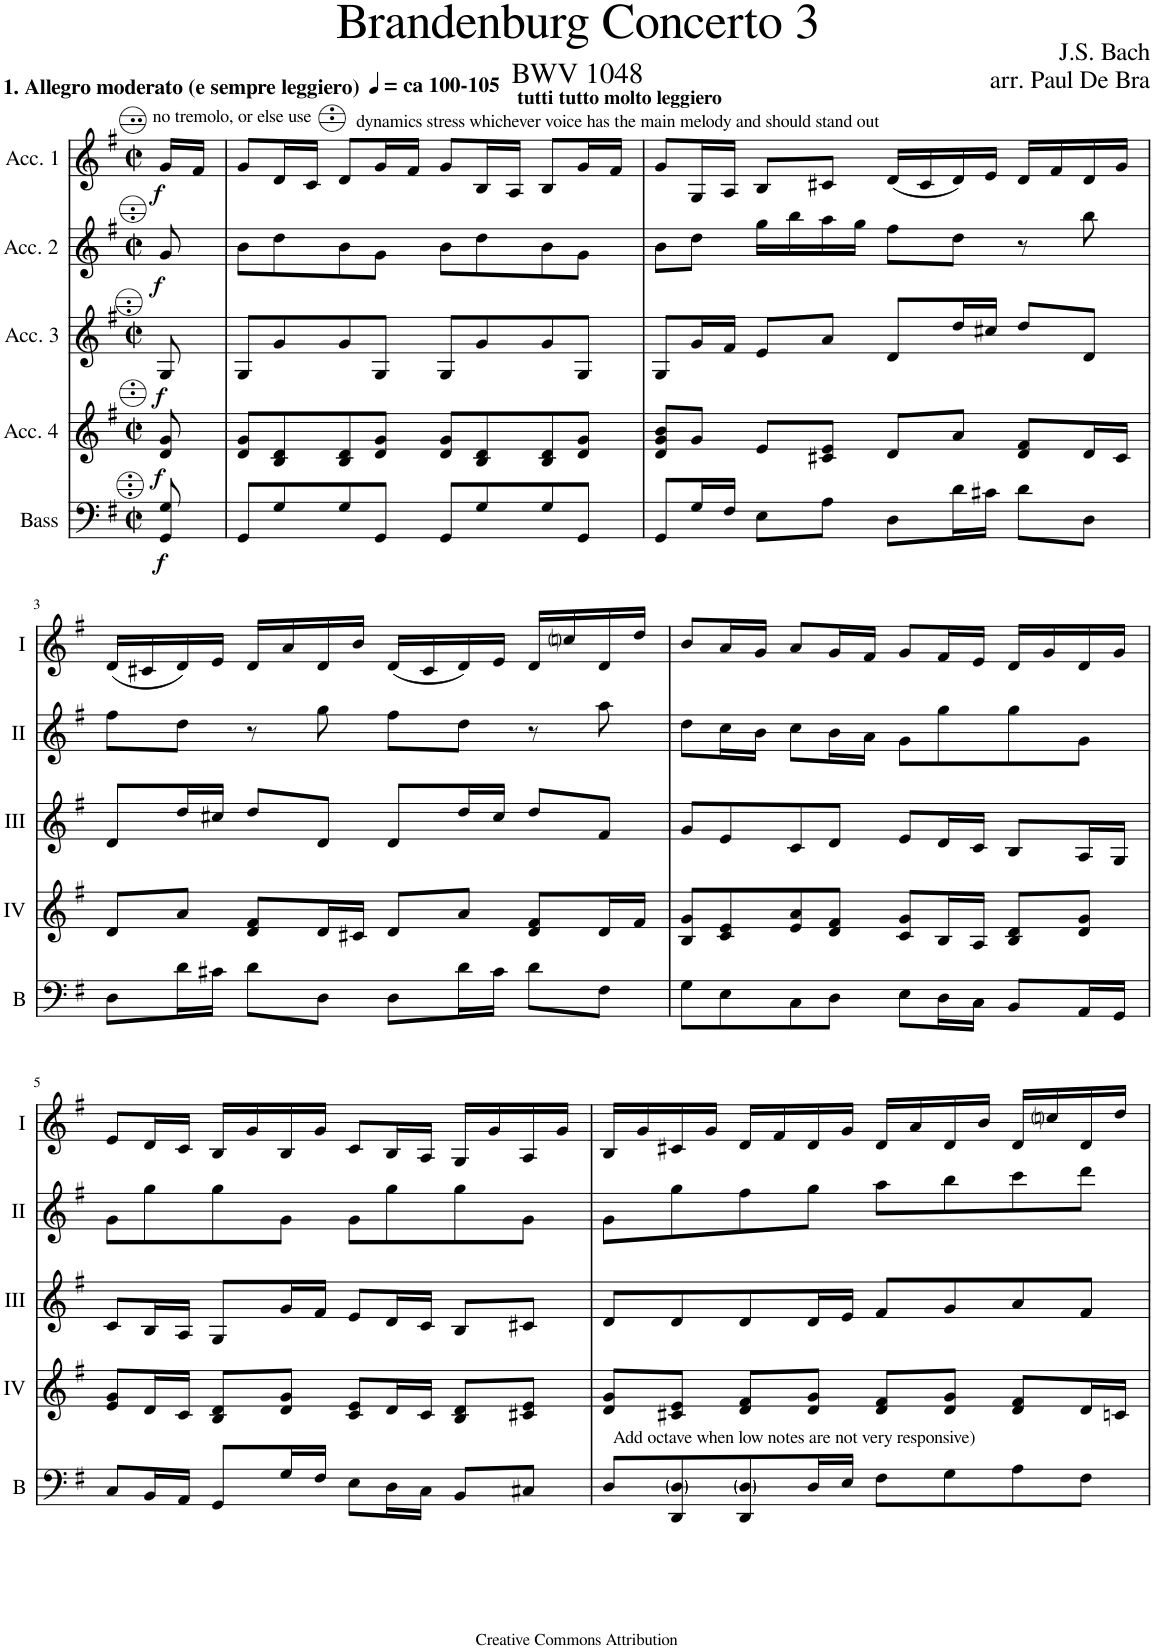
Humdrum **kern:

**kern	**dynam	**kern	**dynam	**kern	**dynam	**kern	**dynam	**kern	**dynam
*part5	*part5	*part4	*part4	*part3	*part3	*part2	*part2	*part1	*part1
*staff5	*staff5	*staff4	*staff4	*staff3	*staff3	*staff2	*staff2	*staff1	*staff1
*I"Bass	*	*I"Acc. 4	*	*I"Acc. 3	*	*I"Acc. 2	*	*I"Acc. 1	*
*I'B	*	*	*	*	*	*	*	*	*
*clefF4	*	*clefG2	*	*clefG2	*	*clefG2	*	*clefG2	*
*Trd7c12	*	*	*	*Trd7c12	*	*Trd7c12	*	*	*
*k[f#]	*	*k[f#]	*	*k[f#]	*	*k[f#]	*	*k[f#]	*
*M2/2	*	*M2/2	*	*M2/2	*	*M2/2	*	*M2/2	*
*met(c|)	*	*met(c|)	*	*met(c|)	*	*met(c|)	*	*met(c|)	*
=	=	=	=	=	=	=	=	=	=
!	!	!	!	!	!	!	!	!LO:TX:a:B:t=ca 100-105	!
!	!	!	!	!	!	!	!	!LO:TX:a:B:t=1. Allegro moderato (e sempre leggiero)	!
!	!	!	!	!	!	!	!	!LO:TX:a:t=no tremolo, or else use	!
!	!	!	!	!	!	!	!	!LO:TX:a:B:t=tutti tutto molto leggiero	!
!	!	!	!	!	!	!	!	!LO:TX:a:t=dynamics stress whichever voice has the main melody and should stand out	!
!	!LO:DY:b	!	!LO:DY:b	!	!LO:DY:b	!	!LO:DY:b	!	!LO:DY:b
8GG/ 8G/	f	8d/ 8g/	f	8G/	f	8g/	f	16g/LL	f
.	.	.	.	.	.	.	.	16f#/JJ	.
=1	=1	=1	=1	=1	=1	=1	=1	=1	=1
8GG/L	.	8d/ 8g/L	.	8G/L	.	8b\L	.	8g/L	.
8G/	.	8B/ 8d/	.	8g/	.	8dd\	.	16d/L	.
.	.	.	.	.	.	.	.	16c/JJ	.
8G/	.	8B/ 8d/	.	8g/	.	8b\	.	8d/L	.
8GG/J	.	8d/ 8g/J	.	8G/J	.	8g\J	.	16g/L	.
.	.	.	.	.	.	.	.	16f#/JJ	.
8GG/L	.	8d/ 8g/L	.	8G/L	.	8b\L	.	8g/L	.
8G/	.	8B/ 8d/	.	8g/	.	8dd\	.	16B/L	.
.	.	.	.	.	.	.	.	16A/JJ	.
8G/	.	8B/ 8d/	.	8g/	.	8b\	.	8B/L	.
8GG/J	.	8d/ 8g/J	.	8G/J	.	8g\J	.	16g/L	.
.	.	.	.	.	.	.	.	16f#/JJ	.
=2	=2	=2	=2	=2	=2	=2	=2	=2	=2
8GG/L	.	8d/ 8g/ 8b/L	.	8G/L	.	8b\L	.	8g/L	.
16G/L	.	8g/J	.	16g/L	.	8dd\J	.	16G/L	.
16F#/JJ	.	.	.	16f#/JJ	.	.	.	16A/JJ	.
8E\L	.	8e/L	.	8e/L	.	16gg\LL	.	8B/L	.
.	.	.	.	.	.	16bb\	.	.	.
8A\J	.	8c#X/ 8e/J	.	8a/J	.	16aa\	.	8c#X/J	.
.	.	.	.	.	.	16gg\JJ	.	.	.
8D\L	.	8d/L	.	8d/L	.	8ff#\L	.	(16d/LL	.
.	.	.	.	.	.	.	.	16c#/	.
16d\L	.	8a/J	.	16dd/L	.	8dd\J	.	16d/)	.
16c#X\JJ	.	.	.	16cc#X/JJ	.	.	.	16e/JJ	.
8d\L	.	8d/ 8f#/L	.	8dd/L	.	8r	.	16d/LL	.
.	.	.	.	.	.	.	.	16f#/	.
8D\J	.	16d/L	.	8d/J	.	8bb\	.	16d/	.
.	.	16c#/JJ	.	.	.	.	.	16g/JJ	.
!!LO:LB:g=z
=3	=3	=3	=3	=3	=3	=3	=3	=3	=3
8D\L	.	8d/L	.	8d/L	.	8ff#\L	.	(16d/LL	.
.	.	.	.	.	.	.	.	16c#X/	.
16d\L	.	8a/J	.	16dd/L	.	8dd\J	.	16d/)	.
16c#X\JJ	.	.	.	16cc#X/JJ	.	.	.	16e/JJ	.
8d\L	.	8d/ 8f#/L	.	8dd/L	.	8r	.	16d/LL	.
.	.	.	.	.	.	.	.	16a/	.
8D\J	.	16d/L	.	8d/J	.	8gg\	.	16d/	.
.	.	16c#X/JJ	.	.	.	.	.	16b/JJ	.
8D\L	.	8d/L	.	8d/L	.	8ff#\L	.	(16d/LL	.
.	.	.	.	.	.	.	.	16c#/	.
16d\L	.	8a/J	.	16dd/L	.	8dd\J	.	16d/)	.
16c#\JJ	.	.	.	16cc#/JJ	.	.	.	16e/JJ	.
8d\L	.	8d/ 8f#/L	.	8dd/L	.	8r	.	16d/LL	.
.	.	.	.	.	.	.	.	16ccni/	.
8F#\J	.	16d/L	.	8f#/J	.	8aa\	.	16d/	.
.	.	16f#/JJ	.	.	.	.	.	16dd/JJ	.
=4	=4	=4	=4	=4	=4	=4	=4	=4	=4
8G\L	.	8B/ 8g/L	.	8g/L	.	8dd\L	.	8b/L	.
8E\	.	8c/ 8e/	.	8e/	.	16cc\L	.	16a/L	.
.	.	.	.	.	.	16b\JJ	.	16g/JJ	.
8C\	.	8e/ 8a/	.	8c/	.	8cc\L	.	8a/L	.
8D\J	.	8d/ 8f#/J	.	8d/J	.	16b\L	.	16g/L	.
.	.	.	.	.	.	16a\JJ	.	16f#/JJ	.
8E\L	.	8c/ 8g/L	.	8e/L	.	8g\L	.	8g/L	.
16D\L	.	16B/L	.	16d/L	.	8gg\	.	16f#/L	.
16C\JJ	.	16A/JJ	.	16c/JJ	.	.	.	16e/JJ	.
8BB/L	.	8B/ 8d/L	.	8B/L	.	8gg\	.	16d/LL	.
.	.	.	.	.	.	.	.	16g/	.
16AA/L	.	8d/ 8g/J	.	16A/L	.	8g\J	.	16d/	.
16GG/JJ	.	.	.	16G/JJ	.	.	.	16g/JJ	.
!!LO:LB:g=z
=5	=5	=5	=5	=5	=5	=5	=5	=5	=5
8C/L	.	8e/ 8g/L	.	8c/L	.	8g\L	.	8e/L	.
16BB/L	.	16d/L	.	16B/L	.	8gg\	.	16d/L	.
16AA/JJ	.	16c/JJ	.	16A/JJ	.	.	.	16c/JJ	.
8GG/L	.	8B/ 8d/L	.	8G/L	.	8gg\	.	16B/LL	.
.	.	.	.	.	.	.	.	16g/	.
16G/L	.	8d/ 8g/J	.	16g/L	.	8g\J	.	16B/	.
16F#/JJ	.	.	.	16f#/JJ	.	.	.	16g/JJ	.
8E\L	.	8c/ 8e/L	.	8e/L	.	8g\L	.	8c/L	.
16D\L	.	16d/L	.	16d/L	.	8gg\	.	16B/L	.
16C\JJ	.	16c/JJ	.	16c/JJ	.	.	.	16A/JJ	.
8BB/L	.	8B/ 8d/L	.	8B/L	.	8gg\	.	16G/LL	.
.	.	.	.	.	.	.	.	16g/	.
8C#X/J	.	8c#X/ 8e/J	.	8c#X/J	.	8g\J	.	16A/	.
.	.	.	.	.	.	.	.	16g/JJ	.
=6	=6	=6	=6	=6	=6	=6	=6	=6	=6
8D/L	.	8d/ 8g/L	.	8d/L	.	8g\L	.	16B/LL	.
.	.	.	.	.	.	.	.	16g/	.
!LO:TX:a:t=Add octave when low notes are not very responsive)	!	!	!	!	!	!	!	!	!
8DD/ 8D/	.	8c#X/ 8e/J	.	8d/	.	8gg\	.	16c#X/	.
.	.	.	.	.	.	.	.	16g/JJ	.
8DD/ 8D/	.	8d/ 8f#/L	.	8d/	.	8ff#\	.	16d/LL	.
.	.	.	.	.	.	.	.	16f#/	.
16D/L	.	8d/ 8g/J	.	16d/L	.	8gg\J	.	16d/	.
16E/JJ	.	.	.	16e/JJ	.	.	.	16g/JJ	.
8F#\L	.	8d/ 8f#/L	.	8f#/L	.	8aa\L	.	16d/LL	.
.	.	.	.	.	.	.	.	16a/	.
8G\	.	8d/ 8g/J	.	8g/	.	8bb\	.	16d/	.
.	.	.	.	.	.	.	.	16b/JJ	.
8A\	.	8d/ 8f#/L	.	8a/	.	8ccc\	.	16d/LL	.
.	.	.	.	.	.	.	.	16ccni/	.
8F#\J	.	16d/L	.	8f#/J	.	8ddd\J	.	16d/	.
.	.	16cn/JJ	.	.	.	.	.	16dd/JJ	.
=	=	=	=	=	=	=	=	=	=
*-	*-	*-	*-	*-	*-	*-	*-	*-	*-
